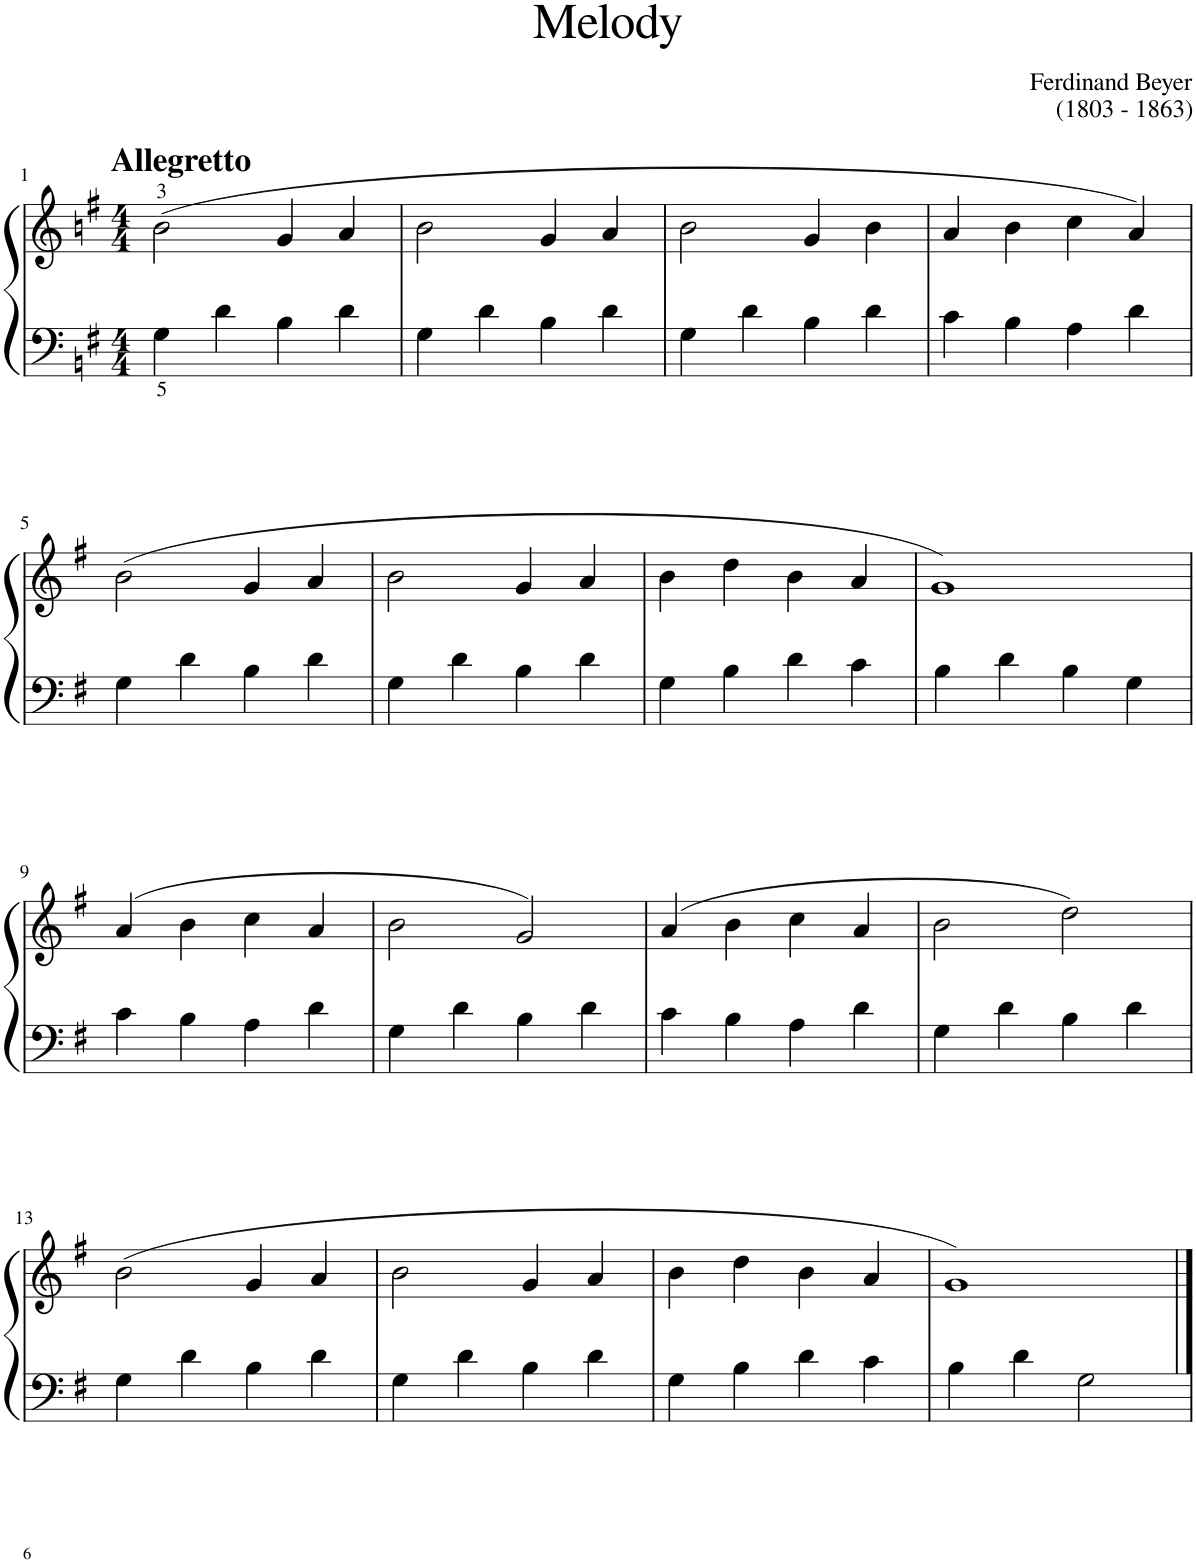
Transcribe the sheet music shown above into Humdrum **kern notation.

**kern	**kern
*part1	*part1
*staff2	*staff1
*I"Piano	*
*I'Pno	*
!!LO:PB:g=z
*clefF4	*clefG2
*k[f#]	*k[f#]
*M4/4	*M4/4
=1	=1
!	!LO:TX:a:B:t=Allegretto
4G\	(2b\
4d\	.
4B\	4g/
4d\	4a/
=2	=2
4G\	2b\
4d\	.
4B\	4g/
4d\	4a/
=3	=3
4G\	2b\
4d\	.
4B\	4g/
4d\	4b\
=4	=4
4c\	4a/
4B\	4b\
4A\	4cc\
4d\	4a/)
!!LO:LB:g=z
=5	=5
4G\	(2b\
4d\	.
4B\	4g/
4d\	4a/
=6	=6
4G\	2b\
4d\	.
4B\	4g/
4d\	4a/
=7	=7
4G\	4b\
4B\	4dd\
4d\	4b\
4c\	4a/
=8	=8
4B\	1g)
4d\	.
4B\	.
4G\	.
!!LO:LB:g=z
=9	=9
4c\	(4a/
4B\	4b\
4A\	4cc\
4d\	4a/
=10	=10
4G\	2b\
4d\	.
4B\	2g/)
4d\	.
=11	=11
4c\	(4a/
4B\	4b\
4A\	4cc\
4d\	4a/
=12	=12
4G\	2b\
4d\	.
4B\	2dd\)
4d\	.
!!LO:LB:g=z
=13	=13
4G\	(2b\
4d\	.
4B\	4g/
4d\	4a/
=14	=14
4G\	2b\
4d\	.
4B\	4g/
4d\	4a/
=15	=15
4G\	4b\
4B\	4dd\
4d\	4b\
4c\	4a/
=16	=16
4B\	1g)
4d\	.
2G\	.
==	==
*-	*-
